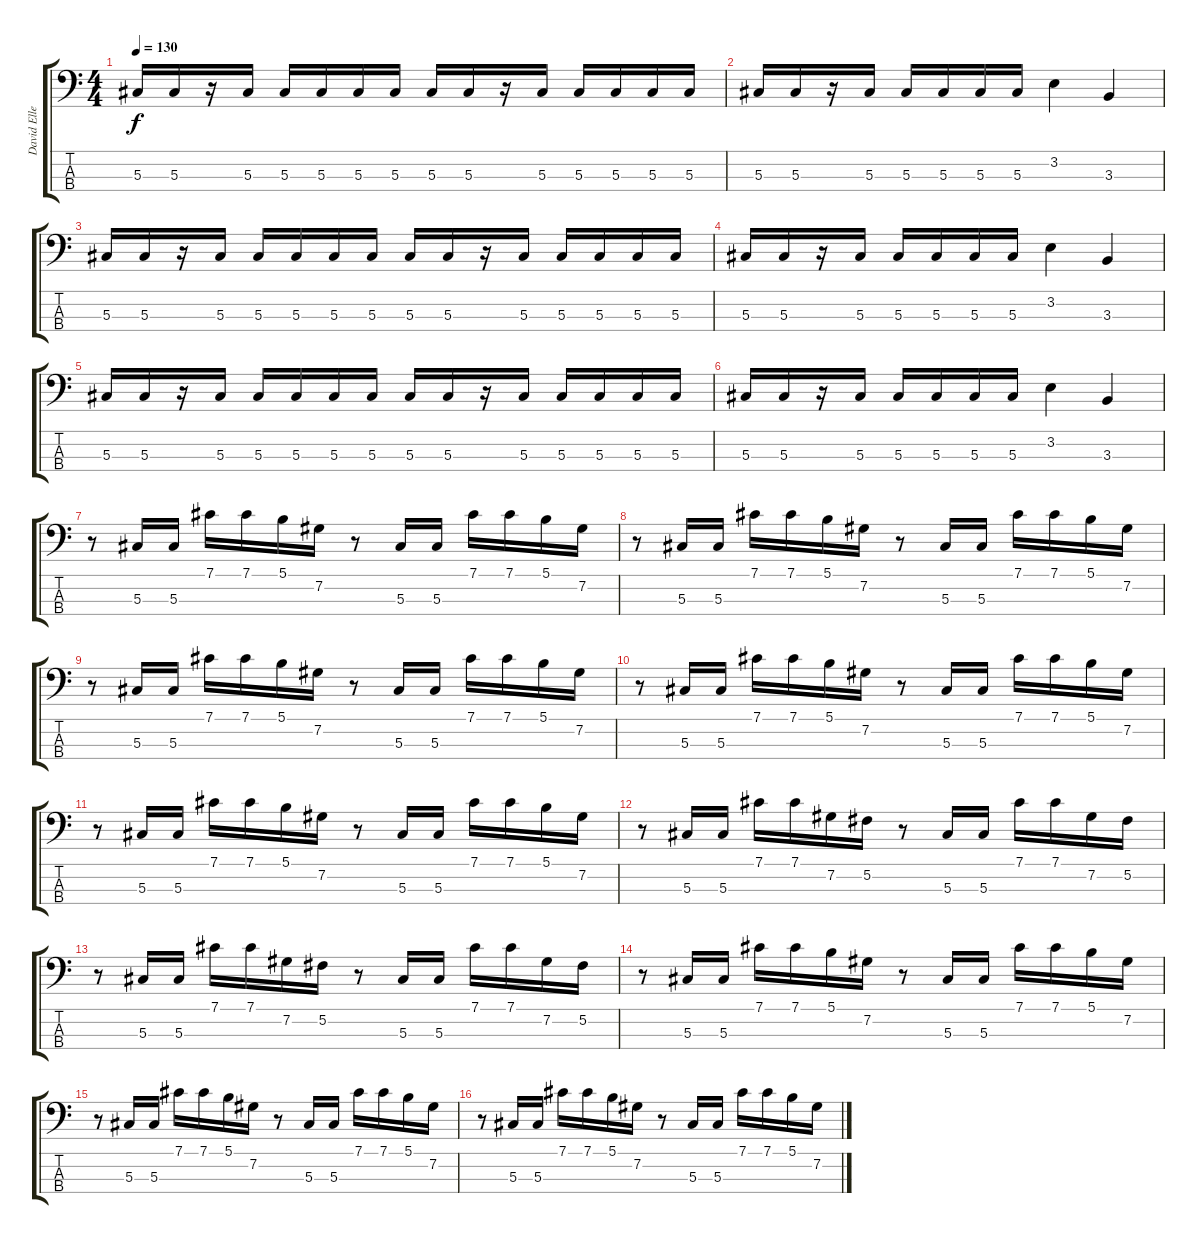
\track ("David Ellefson" "David Elle") {instrument electricbasspick}
\staff {score tabs}
\tuning (Gb2 Db2 Ab1 Db1) {hide}
\ts (4 4)
\tempo 130
\clef f4
\ks c
5.3.16{dy f} 5.3.16 r.16 5.3.16 5.3.16 5.3.16 5.3.16 5.3.16 5.3.16 5.3.16 r.16 5.3.16 5.3.16 5.3.16 5.3.16 5.3.16 |
5.3.16 5.3.16 r.16 5.3.16 5.3.16 5.3.16 5.3.16 5.3.16 3.2.4 3.3.4 |
5.3.16 5.3.16 r.16 5.3.16 5.3.16 5.3.16 5.3.16 5.3.16 5.3.16 5.3.16 r.16 5.3.16 5.3.16 5.3.16 5.3.16 5.3.16 |
5.3.16 5.3.16 r.16 5.3.16 5.3.16 5.3.16 5.3.16 5.3.16 3.2.4 3.3.4 |
5.3.16 5.3.16 r.16 5.3.16 5.3.16 5.3.16 5.3.16 5.3.16 5.3.16 5.3.16 r.16 5.3.16 5.3.16 5.3.16 5.3.16 5.3.16 |
5.3.16 5.3.16 r.16 5.3.16 5.3.16 5.3.16 5.3.16 5.3.16 3.2.4 3.3.4 |
r.8 5.3.16 5.3.16 7.1.16 7.1.16 5.1.16 7.2.16 r.8 5.3.16 5.3.16 7.1.16 7.1.16 5.1.16 7.2.16 |
r.8 5.3.16 5.3.16 7.1.16 7.1.16 5.1.16 7.2.16 r.8 5.3.16 5.3.16 7.1.16 7.1.16 5.1.16 7.2.16 |
r.8 5.3.16 5.3.16 7.1.16 7.1.16 5.1.16 7.2.16 r.8 5.3.16 5.3.16 7.1.16 7.1.16 5.1.16 7.2.16 |
r.8 5.3.16 5.3.16 7.1.16 7.1.16 5.1.16 7.2.16 r.8 5.3.16 5.3.16 7.1.16 7.1.16 5.1.16 7.2.16 |
r.8 5.3.16 5.3.16 7.1.16 7.1.16 5.1.16 7.2.16 r.8 5.3.16 5.3.16 7.1.16 7.1.16 5.1.16 7.2.16 |
r.8 5.3.16 5.3.16 7.1.16 7.1.16 7.2.16 5.2.16 r.8 5.3.16 5.3.16 7.1.16 7.1.16 7.2.16 5.2.16 |
r.8 5.3.16 5.3.16 7.1.16 7.1.16 7.2.16 5.2.16 r.8 5.3.16 5.3.16 7.1.16 7.1.16 7.2.16 5.2.16 |
r.8 5.3.16 5.3.16 7.1.16 7.1.16 5.1.16 7.2.16 r.8 5.3.16 5.3.16 7.1.16 7.1.16 5.1.16 7.2.16 |
r.8 5.3.16 5.3.16 7.1.16 7.1.16 5.1.16 7.2.16 r.8 5.3.16 5.3.16 7.1.16 7.1.16 5.1.16 7.2.16 |
r.8 5.3.16 5.3.16 7.1.16 7.1.16 5.1.16 7.2.16 r.8 5.3.16 5.3.16 7.1.16 7.1.16 5.1.16 7.2.16
